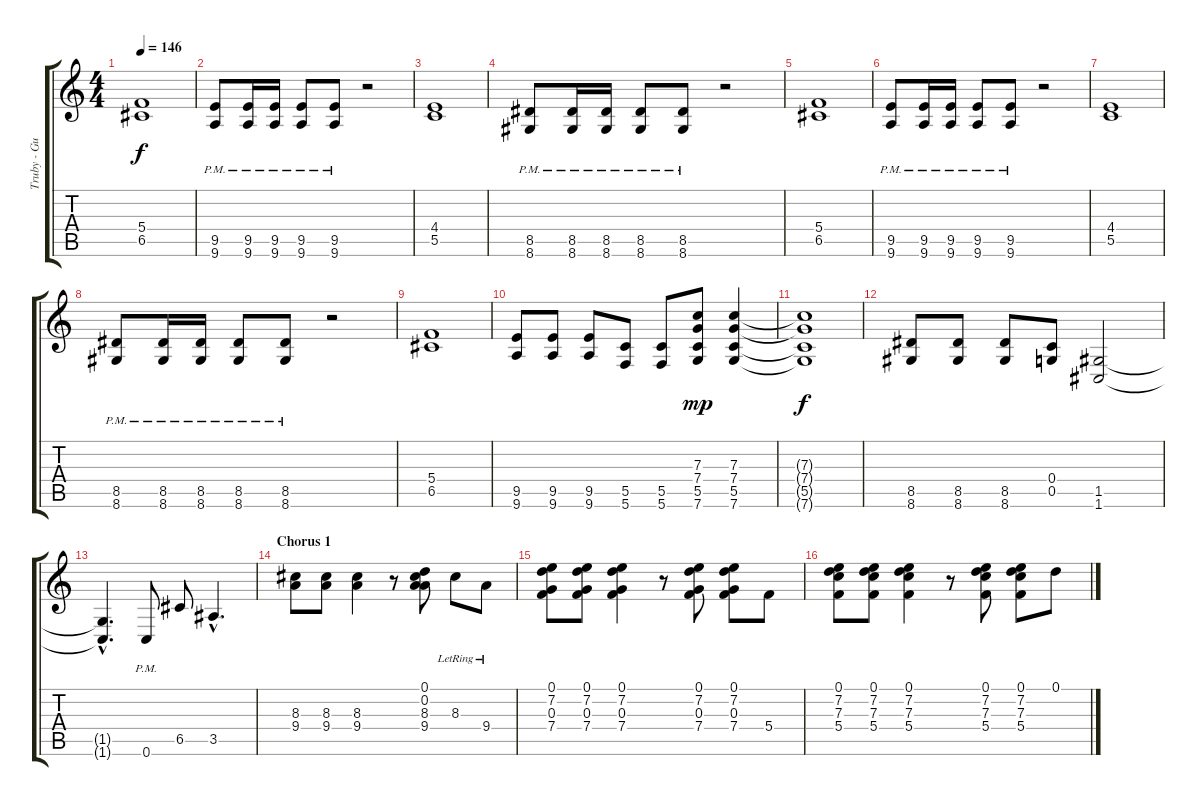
\track ("Truby - Guitar 1" "Truby - Gu") {instrument distortionguitar}
\staff {score tabs}
\tuning (D4 A3 F3 C3 G2 C2) {hide}
\ts (4 4)
\tempo 146
\clef g2
\ks c
(5.4 6.5).1{dy f volume 13 balance 8} |
(9.5{pm} 9.6{pm}).8 (9.5{pm} 9.6{pm}).16 (9.5{pm} 9.6{pm}).16 (9.5{pm} 9.6{pm}).8 (9.5{pm} 9.6{pm}).8 r.2{volume 0 balance 0} |
(4.4 5.5).1{volume 13 balance 8} |
(8.5{pm} 8.6{pm}).8 (8.5{pm} 8.6{pm}).16 (8.5{pm} 8.6{pm}).16 (8.5{pm} 8.6{pm}).8 (8.5{pm} 8.6{pm}).8 r.2{volume 0 balance 16} |
(5.4 6.5).1{volume 13 balance 8} |
(9.5{pm} 9.6{pm}).8 (9.5{pm} 9.6{pm}).16 (9.5{pm} 9.6{pm}).16 (9.5{pm} 9.6{pm}).8 (9.5{pm} 9.6{pm}).8 r.2{volume 0 balance 0} |
(4.4 5.5).1{volume 13 balance 8} |
(8.5{pm} 8.6{pm}).8 (8.5{pm} 8.6{pm}).16 (8.5{pm} 8.6{pm}).16 (8.5{pm} 8.6{pm}).8 (8.5{pm} 8.6{pm}).8 r.2{volume 0 balance 16} |
(5.4 6.5).1{volume 13 balance 8} |
(9.5 9.6).8{volume 10 balance 0} (9.5 9.6).8 (9.5 9.6).8 (5.5 5.6).8 (5.5 5.6).8 (7.3 7.4 5.5 7.6).8{dy mp} (7.3 7.4 5.5 7.6).4 |
(7.3{t} 7.4{t} 5.5{t} 7.6{t}).1{dy f} |
(8.5 8.6).8 (8.5 8.6).8 (8.5 8.6).8 (0.4 0.5).8 (1.5 1.6).2 |
(1.5{hac t} 1.6{hac t}).4{d} 0.6{pm}.8 6.5.8 3.5{hac}.4{d} |
\section ("" "Chorus 1")
(8.3 9.4).8 (8.3 9.4).8 (8.3 9.4).4 r.8 (0.1 0.2 8.3 9.4).8 8.3{lr}.8 9.4{lr}.8 |
(0.1 7.2 0.3 7.4).8 (0.1 7.2 0.3 7.4).8 (0.1 7.2 0.3 7.4).4 r.8 (0.1 7.2 0.3 7.4).8 (0.1 7.2 0.3 7.4).8 5.4.8 |
(0.1 7.2 7.3 5.4).8 (0.1 7.2 7.3 5.4).8 (0.1 7.2 7.3 5.4).4 r.8 (0.1 7.2 7.3 5.4).8 (0.1 7.2 7.3 5.4).8 0.1.8
